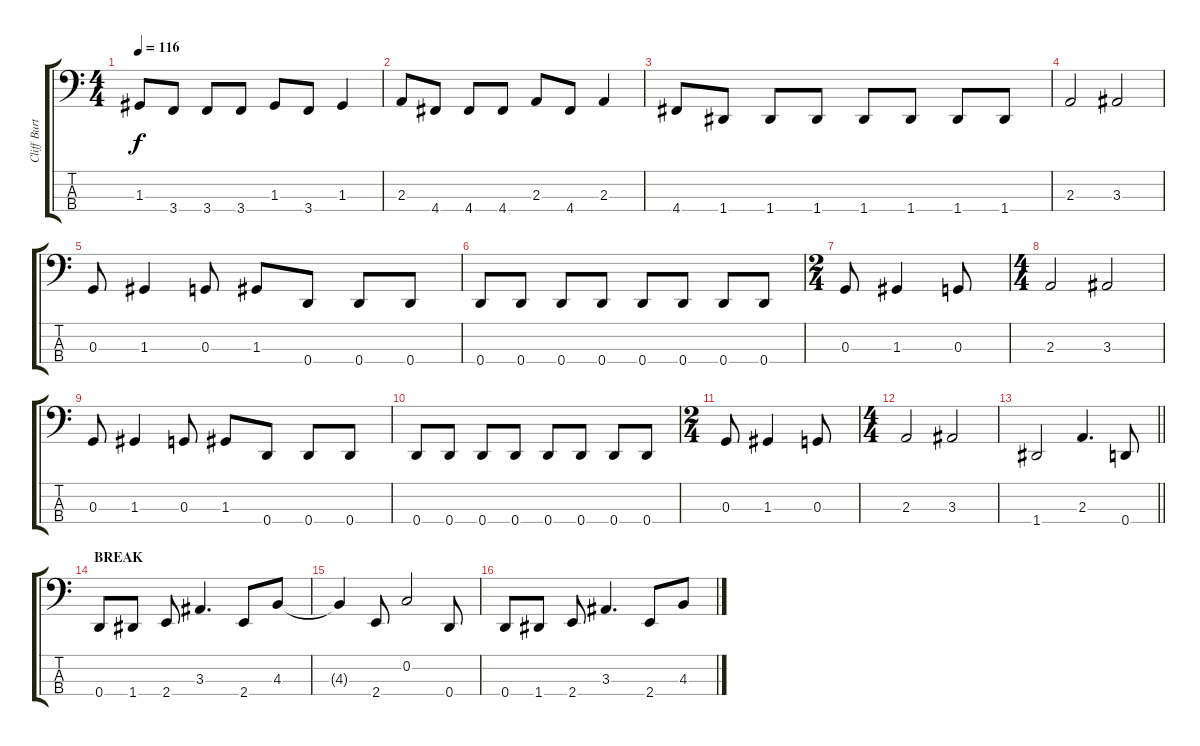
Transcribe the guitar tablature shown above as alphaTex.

\track ("Cliff Burton (Bass)" "Cliff Burt") {instrument electricbassfinger}
\staff {score tabs}
\tuning (F2 C2 G1 D1) {hide}
\ts (4 4)
\tempo 116
\clef f4
\ks c
1.3.8{dy f} 3.4.8 3.4.8 3.4.8 1.3.8 3.4.8 1.3.4 |
2.3.8 4.4.8 4.4.8 4.4.8 2.3.8 4.4.8 2.3.4 |
4.4.8 1.4.8 1.4.8 1.4.8 1.4.8 1.4.8 1.4.8 1.4.8 |
2.3.2 3.3.2 |
0.3.8 1.3.4 0.3.8 1.3.8 0.4.8 0.4.8 0.4.8 |
0.4.8 0.4.8 0.4.8 0.4.8 0.4.8 0.4.8 0.4.8 0.4.8 |
\ts (2 4)
0.3.8 1.3.4 0.3.8 |
\ts (4 4)
2.3.2 3.3.2 |
0.3.8 1.3.4 0.3.8 1.3.8 0.4.8 0.4.8 0.4.8 |
0.4.8 0.4.8 0.4.8 0.4.8 0.4.8 0.4.8 0.4.8 0.4.8 |
\ts (2 4)
0.3.8 1.3.4 0.3.8 |
\ts (4 4)
2.3.2 3.3.2 |
\barLineRight lightlight
1.4.2 2.3.4{d} 0.4.8 |
\section ("" "BREAK")
0.4.8 1.4.8 2.4.8 3.3.4{d} 2.4.8 4.3.8 |
4.3{t}.4 2.4.8 0.2.2 0.4.8 |
0.4.8 1.4.8 2.4.8 3.3.4{d} 2.4.8 4.3.8
